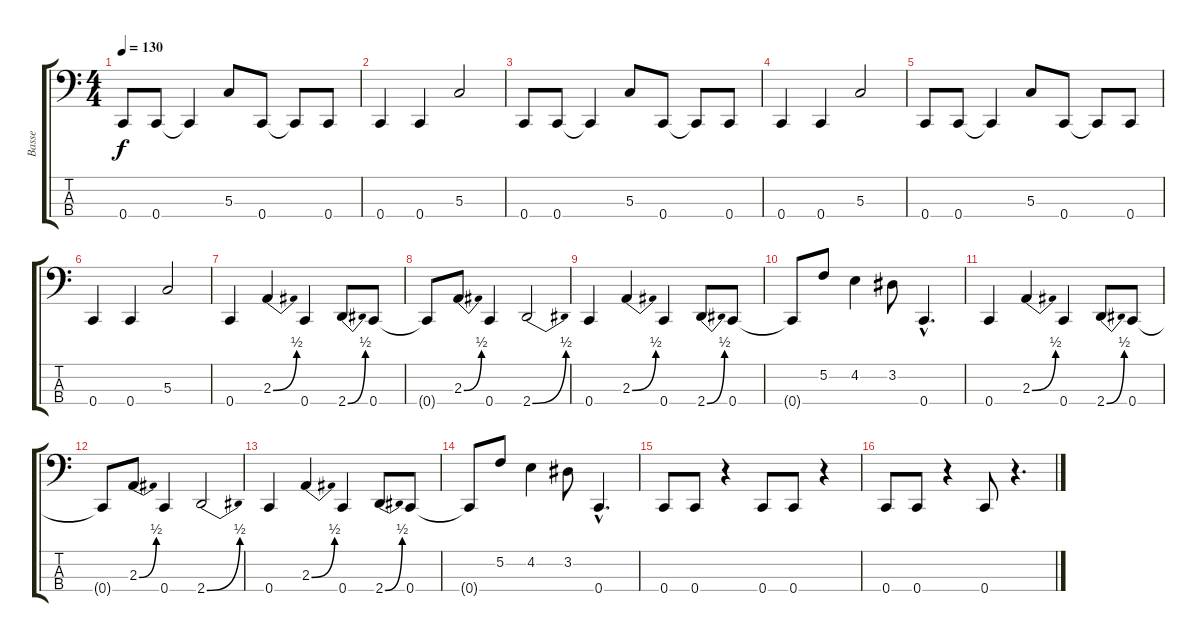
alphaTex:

\track ("Basse" "Basse") {instrument electricbassfinger}
\staff {score tabs}
\tuning (F2 C2 G1 C1) {hide}
\ts (4 4)
\tempo 130
\clef f4
\ks c
0.4.8{dy f} 0.4.8 0.4{t}.4 5.3.8 0.4.8 0.4{t}.8 0.4.8 |
0.4.4 0.4.4 5.3.2 |
0.4.8 0.4.8 0.4{t}.4 5.3.8 0.4.8 0.4{t}.8 0.4.8 |
0.4.4 0.4.4 5.3.2 |
0.4.8 0.4.8 0.4{t}.4 5.3.8 0.4.8 0.4{t}.8 0.4.8 |
0.4.4 0.4.4 5.3.2 |
0.4.4 2.3{be (bend 0 0 60 2)}.4 0.4.4 2.4{be (bend 0 0 60 2)}.8 0.4.8 |
0.4{t}.8 2.3{be (bend 0 0 60 2)}.8 0.4.4 2.4{be (bend 0 0 60 2)}.2 |
0.4.4 2.3{be (bend 0 0 60 2)}.4 0.4.4 2.4{be (bend 0 0 60 2)}.8 0.4.8 |
0.4{t}.8 5.2.8 4.2.4 3.2.8 0.4{hac}.4{d} |
0.4.4 2.3{be (bend 0 0 60 2)}.4 0.4.4 2.4{be (bend 0 0 60 2)}.8 0.4.8 |
0.4{t}.8 2.3{be (bend 0 0 60 2)}.8 0.4.4 2.4{be (bend 0 0 60 2)}.2 |
0.4.4 2.3{be (bend 0 0 60 2)}.4 0.4.4 2.4{be (bend 0 0 60 2)}.8 0.4.8 |
0.4{t}.8 5.2.8 4.2.4 3.2.8 0.4{hac}.4{d} |
0.4.8 0.4.8 r.4 0.4.8 0.4.8 r.4 |
0.4.8 0.4.8 r.4 0.4.8 r.4{d}
